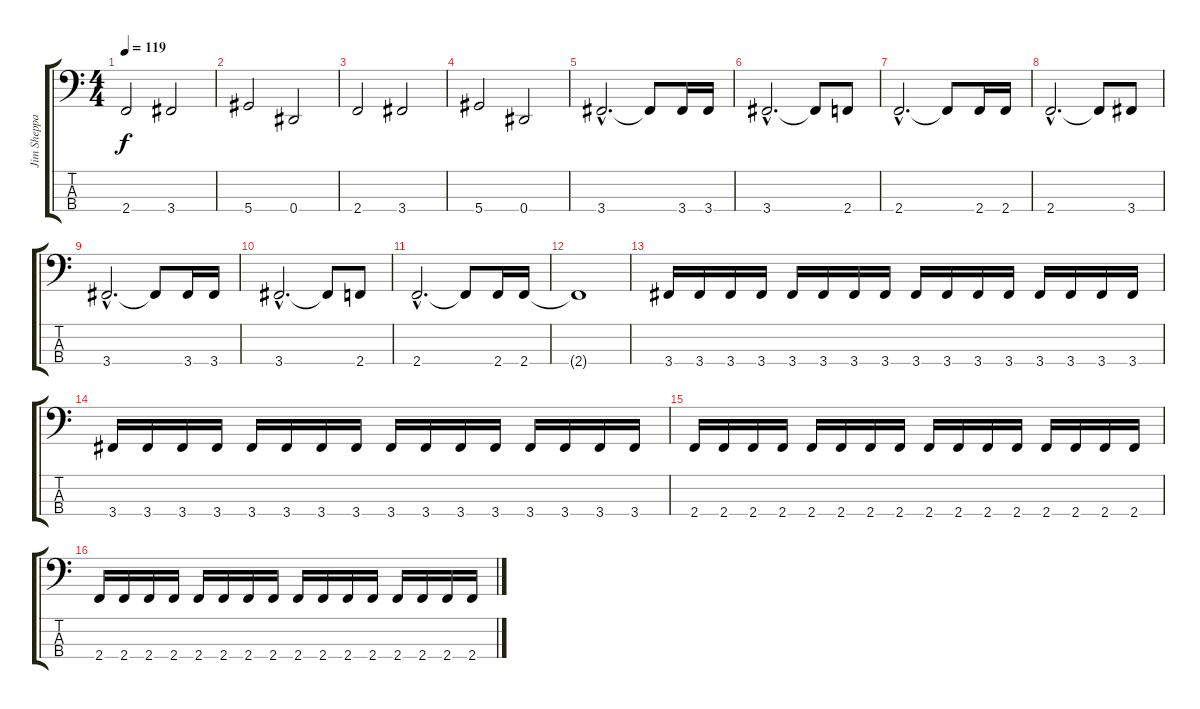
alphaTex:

\track ("Jim Sheppard" "Jim Sheppa") {instrument electricbasspick}
\staff {score tabs}
\tuning (Gb2 Db2 Ab1 Eb1) {hide}
\ts (4 4)
\tempo 119
\clef f4
\ks c
2.4.2{dy f} 3.4.2 |
5.4.2 0.4.2 |
2.4.2 3.4.2 |
5.4.2 0.4.2 |
3.4{hac}.2{d} 3.4{t}.8 3.4.16 3.4.16 |
3.4{hac}.2{d} 3.4{t}.8 2.4.8 |
2.4{hac}.2{d} 2.4{t}.8 2.4.16 2.4.16 |
2.4{hac}.2{d} 2.4{t}.8 3.4.8 |
3.4{hac}.2{d} 3.4{t}.8 3.4.16 3.4.16 |
3.4{hac}.2{d} 3.4{t}.8 2.4.8 |
2.4{hac}.2{d} 2.4{t}.8 2.4.16 2.4.16 |
2.4{t}.1 |
3.4.16 3.4.16 3.4.16 3.4.16 3.4.16 3.4.16 3.4.16 3.4.16 3.4.16 3.4.16 3.4.16 3.4.16 3.4.16 3.4.16 3.4.16 3.4.16 |
3.4.16 3.4.16 3.4.16 3.4.16 3.4.16 3.4.16 3.4.16 3.4.16 3.4.16 3.4.16 3.4.16 3.4.16 3.4.16 3.4.16 3.4.16 3.4.16 |
2.4.16 2.4.16 2.4.16 2.4.16 2.4.16 2.4.16 2.4.16 2.4.16 2.4.16 2.4.16 2.4.16 2.4.16 2.4.16 2.4.16 2.4.16 2.4.16 |
2.4.16 2.4.16 2.4.16 2.4.16 2.4.16 2.4.16 2.4.16 2.4.16 2.4.16 2.4.16 2.4.16 2.4.16 2.4.16 2.4.16 2.4.16 2.4.16
